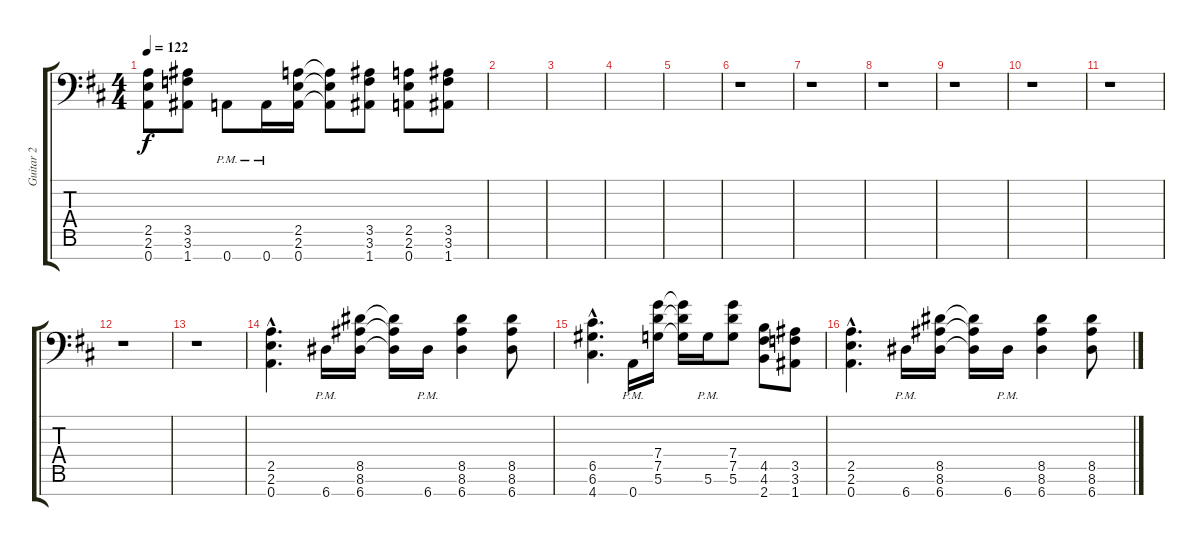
\track ("Guitar 2" "Guitar 2") {instrument overdrivenguitar}
\staff {score tabs}
\tuning (D4 A3 F3 C3 G2 D2 A1) {hide}
\ts (4 4)
\tempo 122
\clef f4
\ks bminor
(2.5{t} 2.6{t} 0.7{t}).8{dy f} (3.5 3.6 1.7).8 0.7{pm}.8 0.7{pm}.16 (2.5 2.6 0.7).16 (2.5{t} 2.6{t} 0.7{t}).8 (3.5 3.6 1.7).8 (2.5 2.6 0.7).8 (3.5 3.6 1.7).8 |
|
|
|
|
r.1 |
r.1 |
r.1 |
r.1 |
r.1 |
r.1 |
r.1 |
r.1 |
(2.5{hac} 2.6{hac} 0.7{hac}).4{d} 6.7{pm}.16 (8.5 8.6 6.7).16 (8.5{t} 8.6{t} 6.7{t}).16 6.7{pm}.16 (8.5 8.6 6.7).4 (8.5 8.6 6.7).8 |
(6.5{hac} 6.6{hac} 4.7{hac}).4{d} 0.7{pm}.16 (7.4 7.5 5.6).16 (7.4{t} 7.5{t} 5.6{t}).16 5.6{pm}.16 (7.4 7.5 5.6).8 (4.5 4.6 2.7).8 (3.5 3.6 1.7).8 |
(2.5{hac} 2.6{hac} 0.7{hac}).4{d} 6.7{pm}.16 (8.5 8.6 6.7).16 (8.5{t} 8.6{t} 6.7{t}).16 6.7{pm}.16 (8.5 8.6 6.7).4 (8.5 8.6 6.7).8
